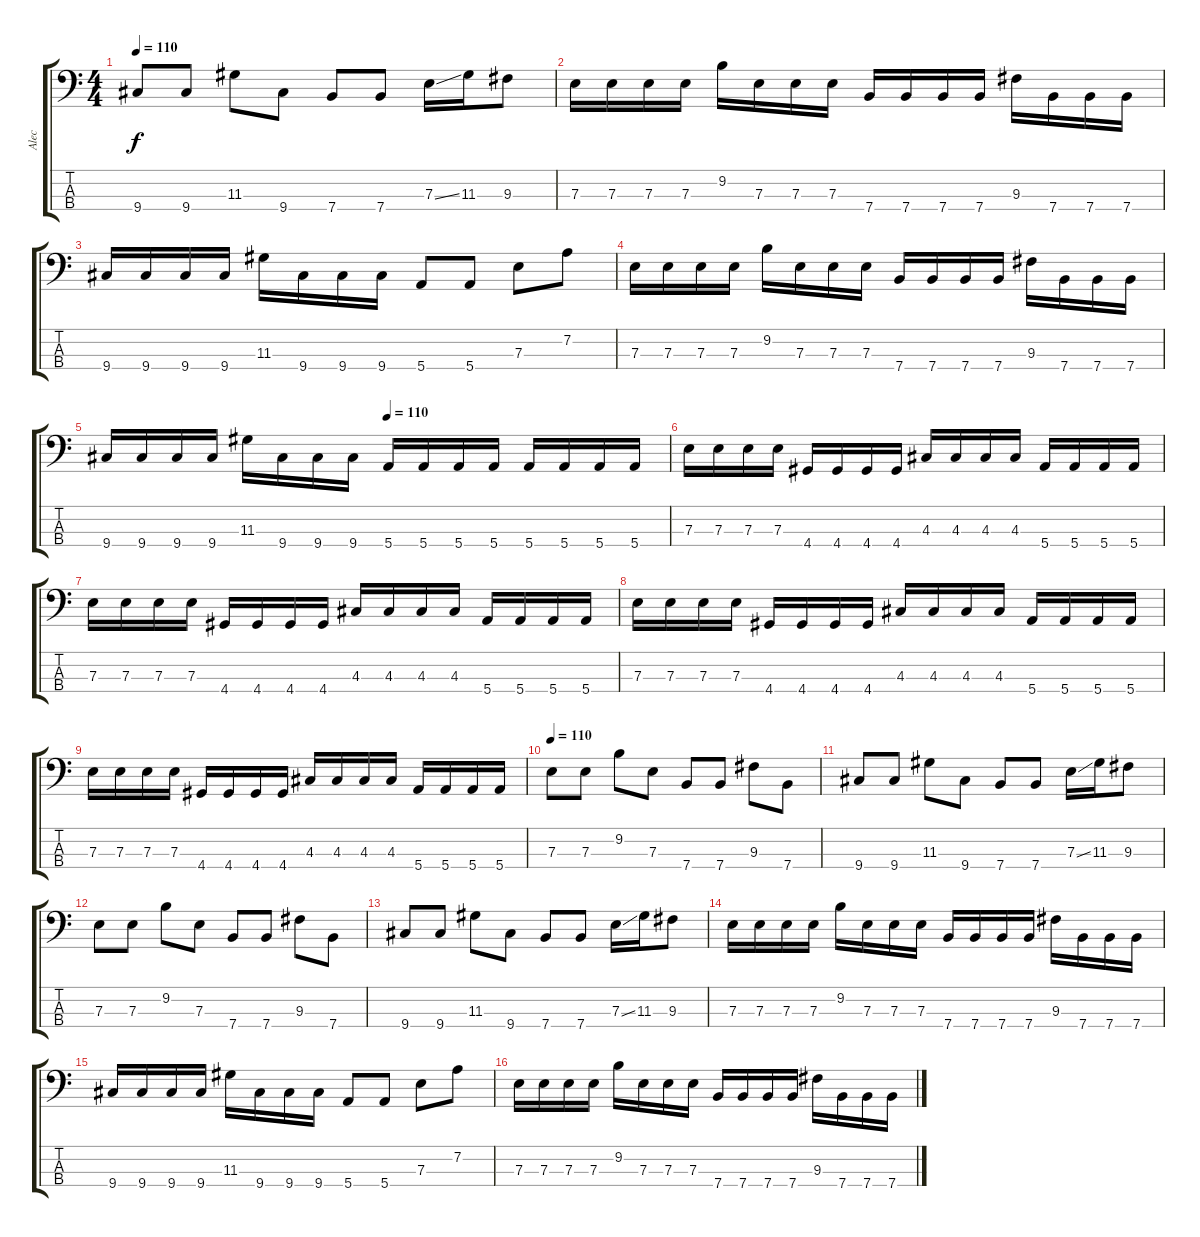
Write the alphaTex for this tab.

\track ("Alec" "Alec") {instrument electricbassfinger}
\staff {score tabs}
\tuning (G2 D2 A1 E1) {hide}
\ts (4 4)
\tempo 110
\clef f4
\ks c
9.4.8{dy f} 9.4.8 11.3.8 9.4.8 7.4.8 7.4.8 7.3{ss}.16 11.3.16 9.3.8 |
7.3.16 7.3.16 7.3.16 7.3.16 9.2.16 7.3.16 7.3.16 7.3.16 7.4.16 7.4.16 7.4.16 7.4.16 9.3.16 7.4.16 7.4.16 7.4.16 |
9.4.16 9.4.16 9.4.16 9.4.16 11.3.16 9.4.16 9.4.16 9.4.16 5.4.8 5.4.8 7.3.8 7.2.8 |
7.3.16 7.3.16 7.3.16 7.3.16 9.2.16 7.3.16 7.3.16 7.3.16 7.4.16 7.4.16 7.4.16 7.4.16 9.3.16 7.4.16 7.4.16 7.4.16 |
\tempo (110 0.5)
9.4.16 9.4.16 9.4.16 9.4.16 11.3.16 9.4.16 9.4.16 9.4.16 5.4.16 5.4.16 5.4.16 5.4.16 5.4.16 5.4.16 5.4.16 5.4.16 |
7.3.16 7.3.16 7.3.16 7.3.16 4.4.16 4.4.16 4.4.16 4.4.16 4.3.16 4.3.16 4.3.16 4.3.16 5.4.16 5.4.16 5.4.16 5.4.16 |
7.3.16 7.3.16 7.3.16 7.3.16 4.4.16 4.4.16 4.4.16 4.4.16 4.3.16 4.3.16 4.3.16 4.3.16 5.4.16 5.4.16 5.4.16 5.4.16 |
7.3.16 7.3.16 7.3.16 7.3.16 4.4.16 4.4.16 4.4.16 4.4.16 4.3.16 4.3.16 4.3.16 4.3.16 5.4.16 5.4.16 5.4.16 5.4.16 |
7.3.16 7.3.16 7.3.16 7.3.16 4.4.16 4.4.16 4.4.16 4.4.16 4.3.16 4.3.16 4.3.16 4.3.16 5.4.16 5.4.16 5.4.16 5.4.16 |
\tempo 110
7.3.8 7.3.8 9.2.8 7.3.8 7.4.8 7.4.8 9.3.8 7.4.8 |
9.4.8 9.4.8 11.3.8 9.4.8 7.4.8 7.4.8 7.3{ss}.16 11.3.16 9.3.8 |
7.3.8 7.3.8 9.2.8 7.3.8 7.4.8 7.4.8 9.3.8 7.4.8 |
9.4.8 9.4.8 11.3.8 9.4.8 7.4.8 7.4.8 7.3{ss}.16 11.3.16 9.3.8 |
7.3.16 7.3.16 7.3.16 7.3.16 9.2.16 7.3.16 7.3.16 7.3.16 7.4.16 7.4.16 7.4.16 7.4.16 9.3.16 7.4.16 7.4.16 7.4.16 |
9.4.16 9.4.16 9.4.16 9.4.16 11.3.16 9.4.16 9.4.16 9.4.16 5.4.8 5.4.8 7.3.8 7.2.8 |
7.3.16 7.3.16 7.3.16 7.3.16 9.2.16 7.3.16 7.3.16 7.3.16 7.4.16 7.4.16 7.4.16 7.4.16 9.3.16 7.4.16 7.4.16 7.4.16
